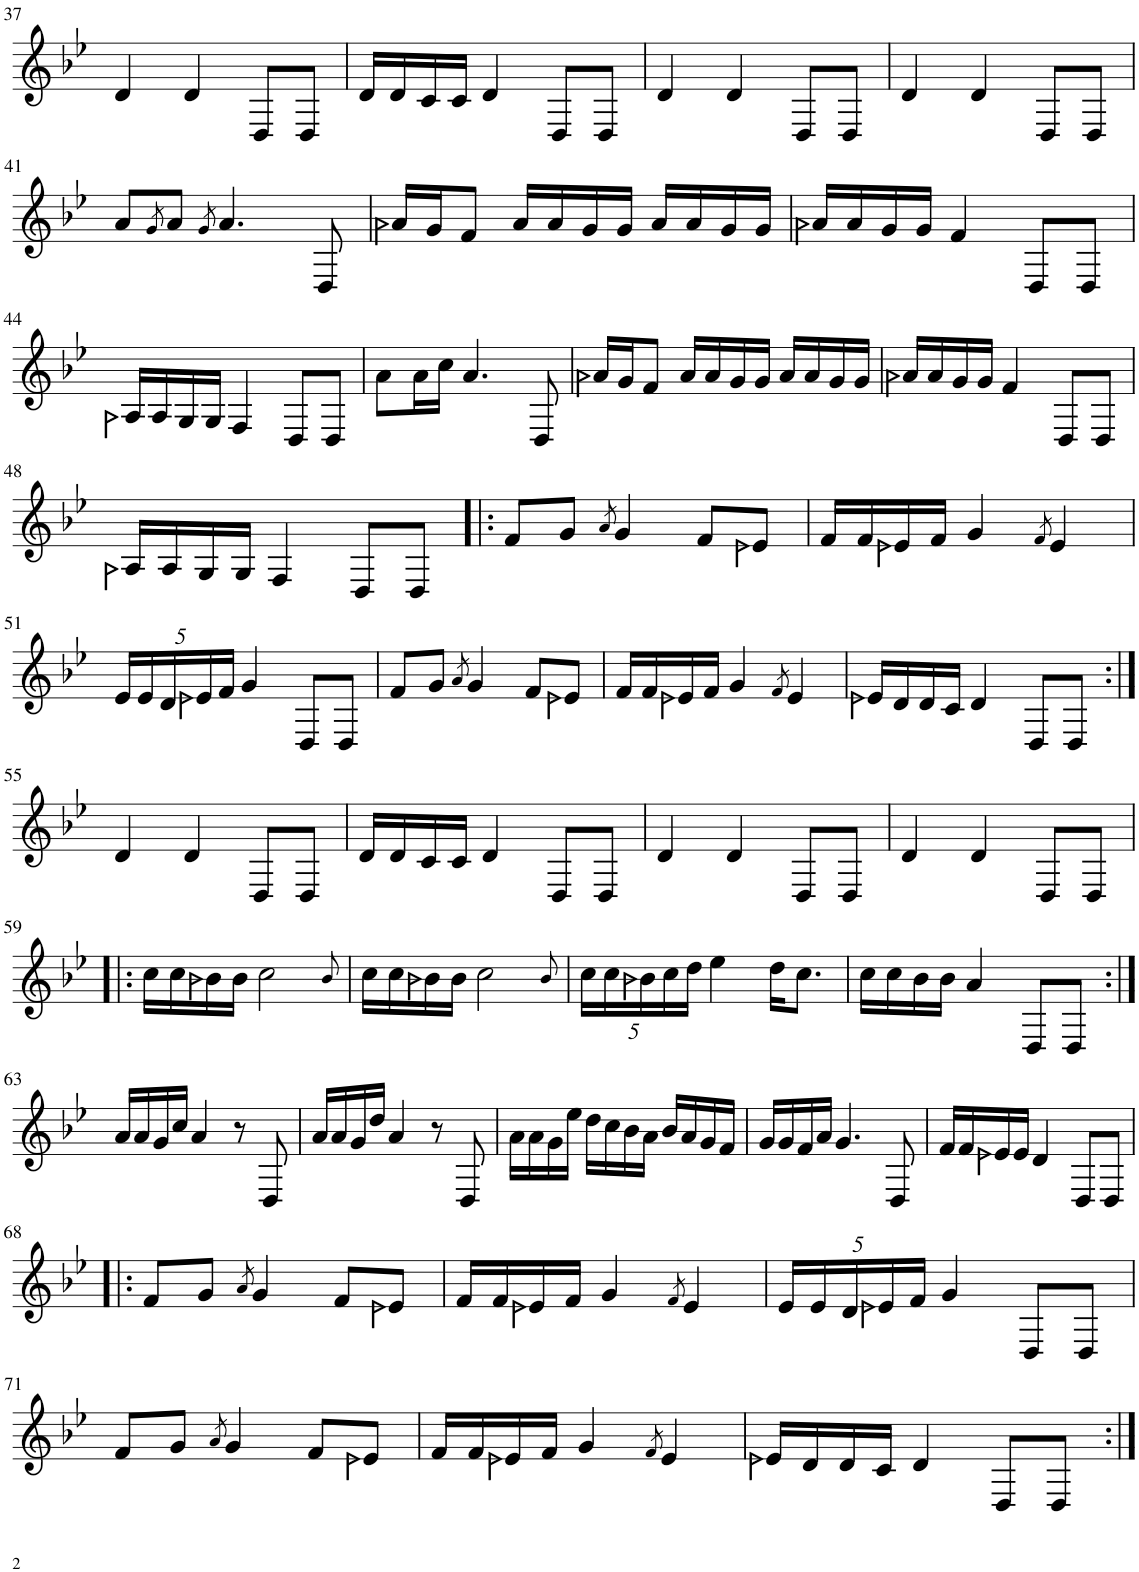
**kern
*part1
*staff1
*I"Classical Guitar
*I'Guit.
!!LO:PB:g=z
*clefG2
*k[b-e-]
*M3/4
=37
4d/
4d/
8D/L
8D/J
=38
16d/LL
16d/
16c/
16c/JJ
4d/
8D/L
8D/J
=39
4d/
4d/
8D/L
8D/J
=40
4d/
4d/
8D/L
8D/J
!!LO:LB:g=z
=41
8a/L
8qg/
8a/J
8qg/
4.a/
8D/
=42
16an/LL
16g/J
8f/J
16a/LL
16a/
16g/
16g/JJ
16a/LL
16a/
16g/
16g/JJ
=43
16an/LL
16a/
16g/
16g/JJ
4f/
8D/L
8D/J
!!LO:LB:g=z
=44
16An/LL
16A/
16G/
16G/JJ
4F/
8D/L
8D/J
=45
8a\L
16a\L
16cc\JJ
4.a/
8D/
=46
16an/LL
16g/J
8f/J
16a/LL
16a/
16g/
16g/JJ
16a/LL
16a/
16g/
16g/JJ
=47
16an/LL
16a/
16g/
16g/JJ
4f/
8D/L
8D/J
!!LO:LB:g=z
=48
16An/LL
16A/
16G/
16G/JJ
4F/
8D/L
8D/J
=49!|:
8f/L
8g/J
8qa/
4g/
8f/L
8en/J
=50
16f/LL
16f/
16en/
16f/JJ
4g/
8qf/
4e/
!!LO:LB:g=z
=51
*Xbrackettup
20e-/LL
20e-/
20d/
20en/
20f/JJ
4g/
8D/L
8D/J
=52
8f/L
8g/J
8qa/
4g/
8f/L
8en/J
=53
16f/LL
16f/
16en/
16f/JJ
4g/
8qf/
4e/
=54
16en/LL
16d/
16d/
16c/JJ
4d/
8D/L
8D/J
!!LO:LB:g=z
=55:|!
4d/
4d/
8D/L
8D/J
=56
16d/LL
16d/
16c/
16c/JJ
4d/
8D/L
8D/J
=57
4d/
4d/
8D/L
8D/J
=58
4d/
4d/
8D/L
8D/J
!!LO:LB:g=z
=59!|:
16cc\LL
16cc\
16bn\
16b\JJ
2cc\
8qb/
=60
16cc\LL
16cc\
16bn\
16b\JJ
2cc\
8qb/
=61
20cc\LL
20cc\
20bn\
20cc\
20dd\JJ
4ee-\
16dd\KL
8.cc\J
=62
16cc\LL
16cc\
16b-\
16b-\JJ
4a/
8D/L
8D/J
!!LO:LB:g=z
=63:|!
16a/LL
16a/
16g/
16cc/JJ
4a/
8r
8D/
=64
16a/LL
16a/
16g/
16dd/JJ
4a/
8r
8D/
=65
16a\LL
16a\
16g\
16ee-\JJ
16dd\LL
16cc\
16b-\
16a\JJ
16b-/LL
16a/
16g/
16f/JJ
=66
16g/LL
16g/
16f/
16a/JJ
4.g/
8D/
=67
16f/LL
16f/
16en/
16e/JJ
4d/
8D/L
8D/J
!!LO:LB:g=z
=68!|:
8f/L
8g/J
8qa/
4g/
8f/L
8en/J
=69
16f/LL
16f/
16en/
16f/JJ
4g/
8qf/
4e/
=70
20e-/LL
20e-/
20d/
20en/
20f/JJ
4g/
8D/L
8D/J
!!LO:LB:g=z
=71
8f/L
8g/J
8qa/
4g/
8f/L
8en/J
=72
16f/LL
16f/
16en/
16f/JJ
4g/
8qf/
4e/
=73
16en/LL
16d/
16d/
16c/JJ
4d/
8D/L
8D/J
=:|!
*-
